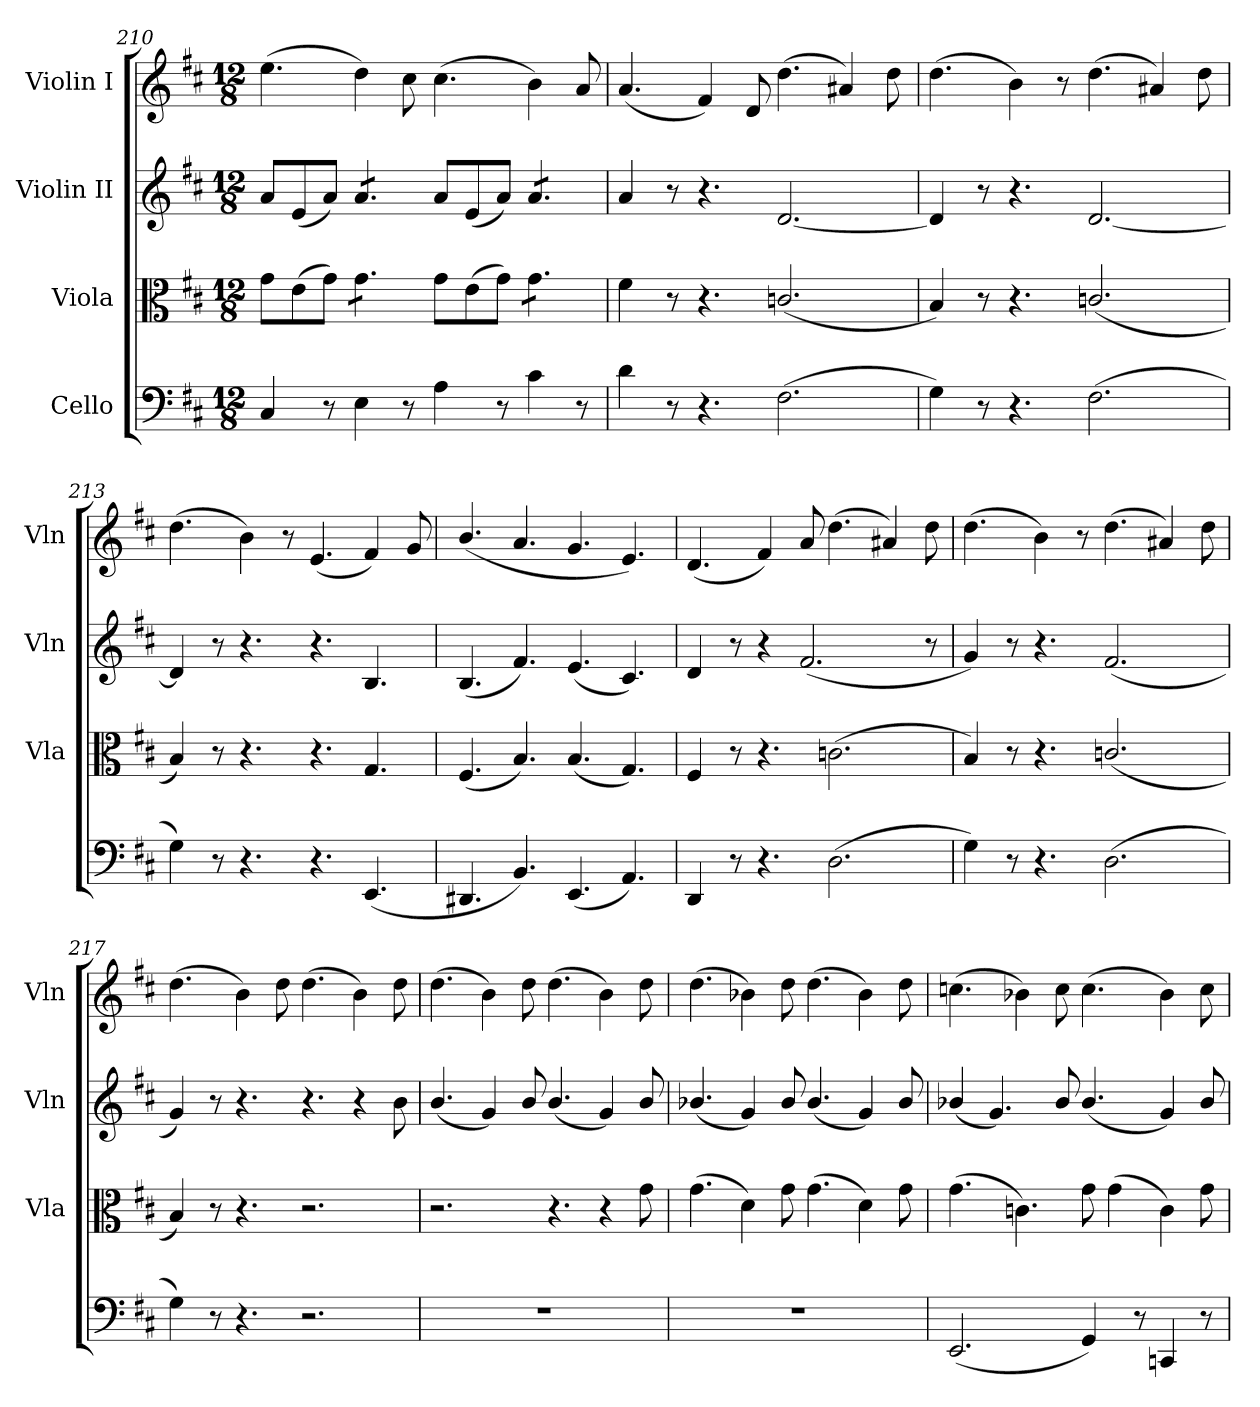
**kern	**kern	**kern	**kern
*part4	*part3	*part2	*part1
*staff4	*staff3	*staff2	*staff1
*I"Cello	*I"Viola	*I"Violin II	*I"Violin I
*	*I'Vla	*I'Vln	*I'Vln
*clefF4	*clefC3	*clefG2	*clefG2
*k[f#c#]	*k[f#c#]	*k[f#c#]	*k[f#c#]
*M12/8	*M12/8	*M12/8	*M12/8
=210	=210	=210	=210
4C#/	8g\L	8a/L	(>4.ee\
.	(>8e\	(<8e/	.
8r	8g\J)	8a/J)	.
*	*tremolo	*	*
*	*	*tremolo	*
4E\	8g\L	8a/L	4dd\)
.	8g\	8a/	.
8r	8g\J	8a/J	8cc#\
*	*	*Xtremolo	*
*	*Xtremolo	*	*
4A\	8g\L	8a/L	(>4.cc#\
.	(>8e\	(<8e/	.
8r	8g\J)	8a/J)	.
*	*tremolo	*	*
*	*	*tremolo	*
4c#\	8g\L	8a/L	4b\)
.	8g\	8a/	.
8r	8g\J	8a/J	8a/
*	*	*Xtremolo	*
*	*Xtremolo	*	*
=211	=211	=211	=211
4d\	4f#\	4a/	(<4.a/
8r	8r	8r	.
4.r	4.r	4.r	4f#/)
.	.	.	8d/
(>2.F#\	(<2.cn/	[2.d/	(>4.dd\
.	.	.	4a#X/)
.	.	.	8dd\
!!LO:LB:g=z
=212	=212	=212	=212
4G\)	4B/)	4d/]	(>4.dd\
8r	8r	8r	.
4.r	4.r	4.r	4b\)
.	.	.	8r
(>2.F#\	(<2.cn/	[2.d/	(>4.dd\
.	.	.	4a#X/)
.	.	.	8dd\
=213	=213	=213	=213
4G\)	4B/)	4d/]	(>4.dd\
8r	8r	8r	.
4.r	4.r	4.r	4b\)
.	.	.	8r
4.r	4.r	4.r	(<4.e/
(<4.EE/	4.G/	4.B/	4f#/)
.	.	.	8g/
=214	=214	=214	=214
4.DD#X/	(<4.F#/	(<4.B/	(<4.b/
4.BB/)	4.B/)	4.f#/)	4.a/
(<4.EE/	(<4.B/	(<4.e/	4.g/
4.AA/)	4.G/)	4.c#/)	4.e/)
=215	=215	=215	=215
4DD/	4F#/	4d/	(<4.d/
8r	8r	8r	.
4.r	4.r	4r	4f#/)
.	.	(<2.f#/	8a/
(>2.D\	(>2.cn\	.	(>4.dd\
.	.	.	4a#X/)
.	.	8r	8dd\
=216	=216	=216	=216
4G\)	4B/)	4g/)	(>4.dd\
8r	8r	8r	.
4.r	4.r	4.r	4b\)
.	.	.	8r
(>2.D\	(<2.cn/	(<2.f#/	(>4.dd\
.	.	.	4a#X/)
.	.	.	8dd\
=217	=217	=217	=217
4G\)	4B/)	4g/)	(>4.dd\
8r	8r	8r	.
4.r	4.r	4.r	4b\)
.	.	.	8dd\
2.r	2.r	4.r	(>4.dd\
.	.	4r	4b\)
.	.	8b\	8dd\
=218	=218	=218	=218
1.r	2.r	(<4.b/	(>4.dd\
.	.	4g/)	4b\)
.	.	8b/	8dd\
.	4.r	(<4.b/	(>4.dd\
.	4r	4g/)	4b\)
.	8g\	8b/	8dd\
=219	=219	=219	=219
1.r	(>4.g\	(<4.b-X/	(>4.dd\
.	4d\)	4g/)	4b-X\)
.	8g\	8b-/	8dd\
.	(>4.g\	(<4.b-/	(>4.dd\
.	4d\)	4g/)	4b-\)
.	8g\	8b-/	8dd\
=220	=220	=220	=220
(<2.EE/	(>4.g\	(<4b-X/	(>4.ccn\
.	.	4.g/)	.
.	4.cn\)	.	4b-X\)
.	.	8b-/	8cc\
4GG/)	8g\	(<4.b-/	(>4.cc\
.	(>4g\	.	.
8r	.	.	.
4CCn/	4c\)	4g/)	4b-\)
8r	8g\	8b-/	8cc\
=	=	=	=
*-	*-	*-	*-
